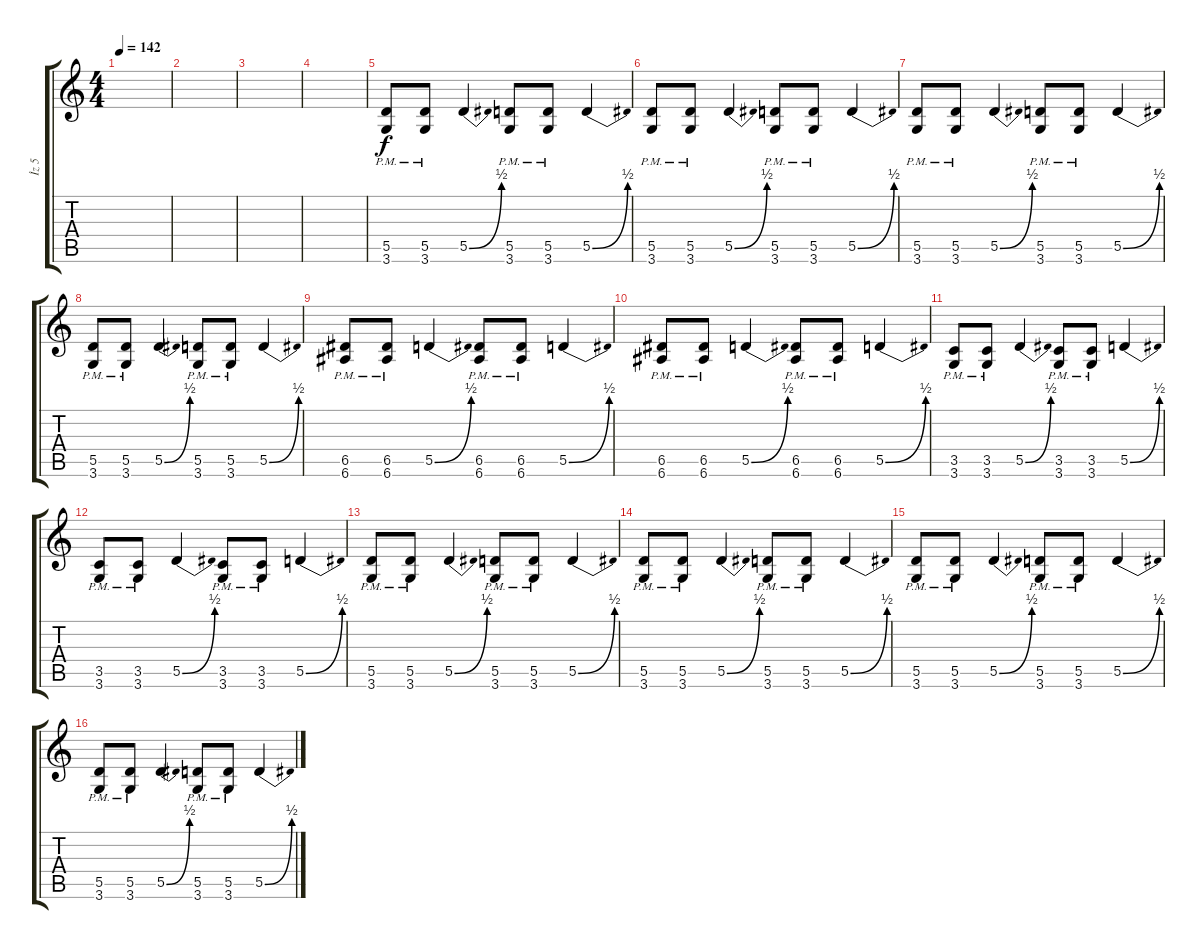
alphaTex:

\track ("İz 5" "İz 5") {instrument distortionguitar}
\staff {score tabs}
\tuning (E4 B3 G3 D3 A2 E2) {hide}
\ts (4 4)
\tempo 142
\clef g2
\ks c
|
|
|
|
(5.5{pm} 3.6{pm}).8 (5.5{pm} 3.6{pm}).8 5.5{be (bend 0 0 60 2)}.4 (5.5{pm} 3.6{pm}).8 (5.5{pm} 3.6{pm}).8 5.5{be (bend 0 0 60 2)}.4 |
(5.5{pm} 3.6{pm}).8 (5.5{pm} 3.6{pm}).8 5.5{be (bend 0 0 60 2)}.4 (5.5{pm} 3.6{pm}).8 (5.5{pm} 3.6{pm}).8 5.5{be (bend 0 0 60 2)}.4 |
(5.5{pm} 3.6{pm}).8 (5.5{pm} 3.6{pm}).8 5.5{be (bend 0 0 60 2)}.4 (5.5{pm} 3.6{pm}).8 (5.5{pm} 3.6{pm}).8 5.5{be (bend 0 0 60 2)}.4 |
(5.5{pm} 3.6{pm}).8 (5.5{pm} 3.6{pm}).8 5.5{be (bend 0 0 60 2)}.4 (5.5{pm} 3.6{pm}).8 (5.5{pm} 3.6{pm}).8 5.5{be (bend 0 0 60 2)}.4 |
(6.5{pm} 6.6{pm}).8 (6.5{pm} 6.6{pm}).8 5.5{be (bend 0 0 60 2)}.4 (6.5{pm} 6.6{pm}).8 (6.5{pm} 6.6{pm}).8 5.5{be (bend 0 0 60 2)}.4 |
(6.5{pm} 6.6{pm}).8 (6.5{pm} 6.6{pm}).8 5.5{be (bend 0 0 60 2)}.4 (6.5{pm} 6.6{pm}).8 (6.5{pm} 6.6{pm}).8 5.5{be (bend 0 0 60 2)}.4 |
(3.5{pm} 3.6{pm}).8 (3.5{pm} 3.6{pm}).8 5.5{be (bend 0 0 60 2)}.4 (3.5{pm} 3.6{pm}).8 (3.5{pm} 3.6{pm}).8 5.5{be (bend 0 0 60 2)}.4 |
(3.5{pm} 3.6{pm}).8 (3.5{pm} 3.6{pm}).8 5.5{be (bend 0 0 60 2)}.4 (3.5{pm} 3.6{pm}).8 (3.5{pm} 3.6{pm}).8 5.5{be (bend 0 0 60 2)}.4 |
(5.5{pm} 3.6{pm}).8 (5.5{pm} 3.6{pm}).8 5.5{be (bend 0 0 60 2)}.4 (5.5{pm} 3.6{pm}).8 (5.5{pm} 3.6{pm}).8 5.5{be (bend 0 0 60 2)}.4 |
(5.5{pm} 3.6{pm}).8 (5.5{pm} 3.6{pm}).8 5.5{be (bend 0 0 60 2)}.4 (5.5{pm} 3.6{pm}).8 (5.5{pm} 3.6{pm}).8 5.5{be (bend 0 0 60 2)}.4 |
(5.5{pm} 3.6{pm}).8 (5.5{pm} 3.6{pm}).8 5.5{be (bend 0 0 60 2)}.4 (5.5{pm} 3.6{pm}).8 (5.5{pm} 3.6{pm}).8 5.5{be (bend 0 0 60 2)}.4 |
(5.5{pm} 3.6{pm}).8 (5.5{pm} 3.6{pm}).8 5.5{be (bend 0 0 60 2)}.4 (5.5{pm} 3.6{pm}).8 (5.5{pm} 3.6{pm}).8 5.5{be (bend 0 0 60 2)}.4
